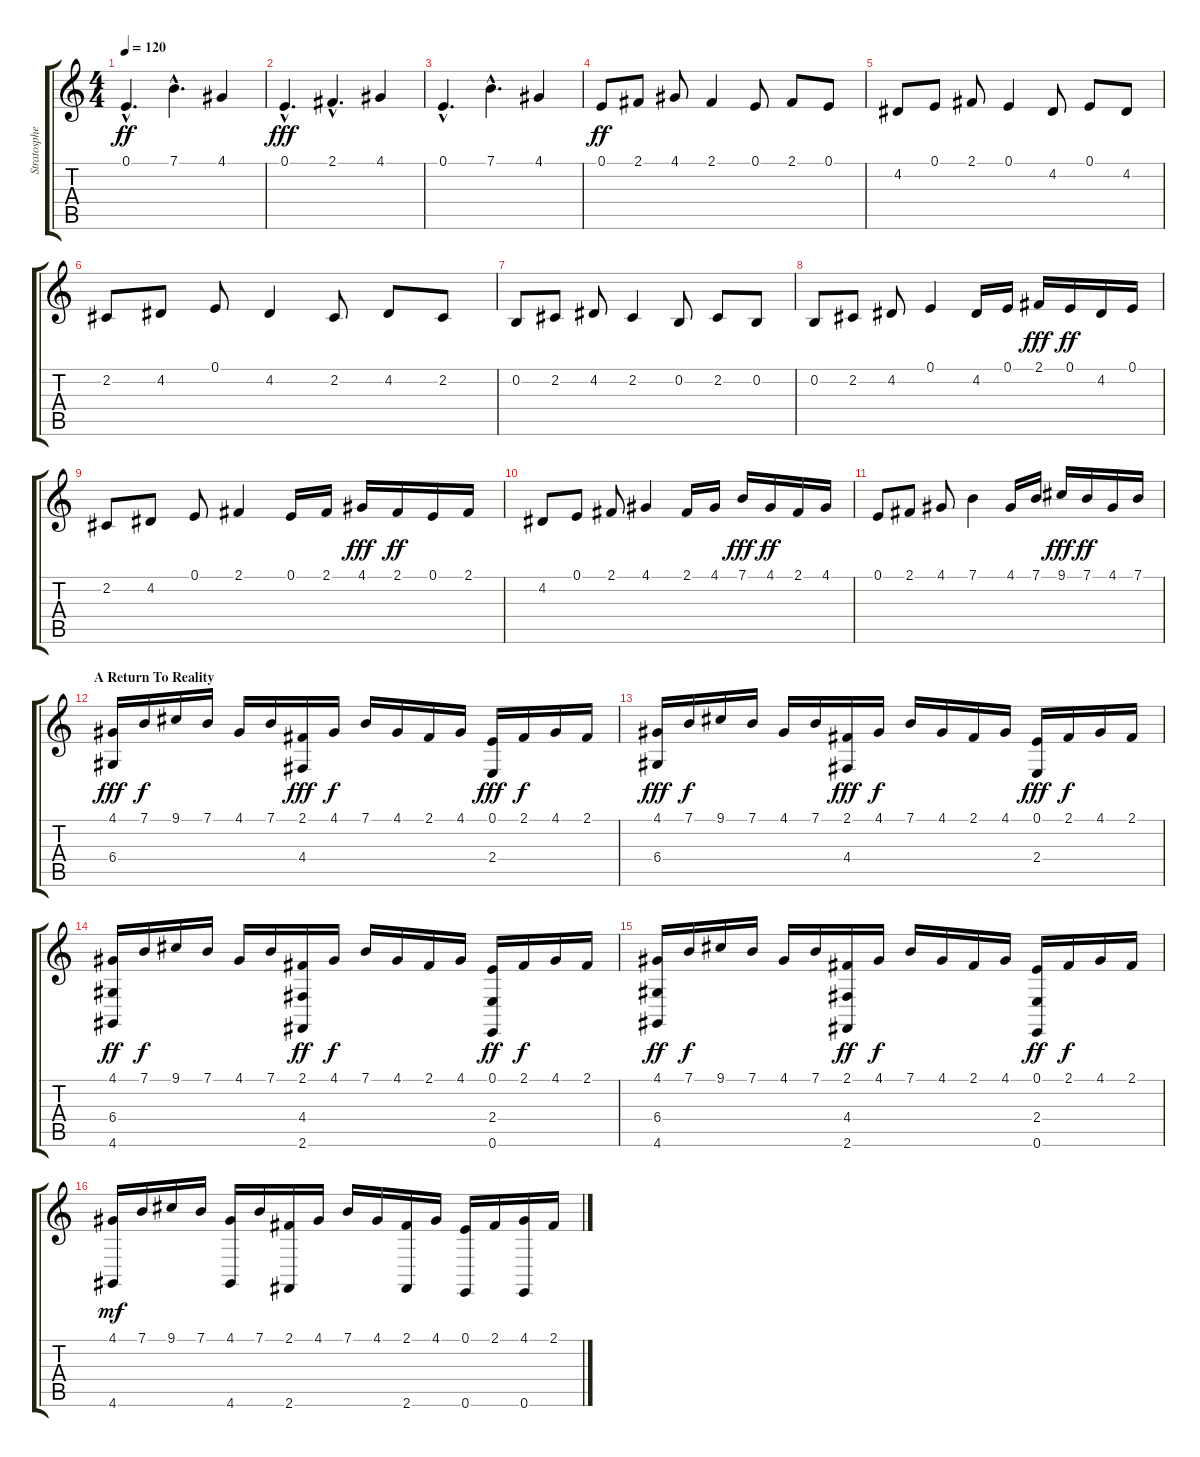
\track ("Stratosphere" "Stratosphe") {instrument honkytonkpiano}
\staff {score tabs}
\tuning (E4 B3 G3 D3 A2 E2) {hide}
\ts (4 4)
\tempo 120
\clef g2
\ks c
0.1{hac}.4{d dy ff} 7.1{hac}.4{d} 4.1.4 |
0.1{hac}.4{d dy fff} 2.1{hac}.4{d} 4.1.4 |
0.1{hac}.4{d} 7.1{hac}.4{d} 4.1.4 |
0.1.8{dy ff} 2.1.8 4.1.8 2.1.4 0.1.8 2.1.8 0.1.8 |
4.2.8 0.1.8 2.1.8 0.1.4 4.2.8 0.1.8 4.2.8 |
2.2.8 4.2.8 0.1.8 4.2.4 2.2.8 4.2.8 2.2.8 |
0.2.8 2.2.8 4.2.8 2.2.4 0.2.8 2.2.8 0.2.8 |
0.2.8 2.2.8 4.2.8 0.1.4 4.2.16 0.1.16 2.1.16{dy fff} 0.1.16{dy ff} 4.2.16 0.1.16 |
2.2.8 4.2.8 0.1.8 2.1.4 0.1.16 2.1.16 4.1.16{dy fff} 2.1.16{dy ff} 0.1.16 2.1.16 |
4.2.8 0.1.8 2.1.8 4.1.4 2.1.16 4.1.16 7.1.16{dy fff} 4.1.16{dy ff} 2.1.16 4.1.16 |
0.1.8 2.1.8 4.1.8 7.1.4 4.1.16 7.1.16 9.1.16{dy fff} 7.1.16{dy ff} 4.1.16 7.1.16 |
\section ("" "A Return To Reality")
(4.1 6.4).16{dy fff} 7.1.16{dy f} 9.1.16 7.1.16 4.1.16 7.1.16 (2.1 4.4).16{dy fff} 4.1.16{dy f} 7.1.16 4.1.16 2.1.16 4.1.16 (0.1 2.4).16{dy fff} 2.1.16{dy f} 4.1.16 2.1.16 |
(4.1 6.4).16{dy fff} 7.1.16{dy f} 9.1.16 7.1.16 4.1.16 7.1.16 (2.1 4.4).16{dy fff} 4.1.16{dy f} 7.1.16 4.1.16 2.1.16 4.1.16 (0.1 2.4).16{dy fff} 2.1.16{dy f} 4.1.16 2.1.16 |
(4.1 6.4 4.6).16{dy ff} 7.1.16{dy f} 9.1.16 7.1.16 4.1.16 7.1.16 (2.1 4.4 2.6).16{dy ff} 4.1.16{dy f} 7.1.16 4.1.16 2.1.16 4.1.16 (0.1 2.4 0.6).16{dy ff} 2.1.16{dy f} 4.1.16 2.1.16 |
(4.1 6.4 4.6).16{dy ff} 7.1.16{dy f} 9.1.16 7.1.16 4.1.16 7.1.16 (2.1 4.4 2.6).16{dy ff} 4.1.16{dy f} 7.1.16 4.1.16 2.1.16 4.1.16 (0.1 2.4 0.6).16{dy ff} 2.1.16{dy f} 4.1.16 2.1.16 |
(4.1 4.6).16{dy mf} 7.1.16 9.1.16 7.1.16 (4.1 4.6).16 7.1.16 (2.1 2.6).16 4.1.16 7.1.16 4.1.16 (2.1 2.6).16 4.1.16 (0.1 0.6).16 2.1.16 (4.1 0.6).16 2.1.16
